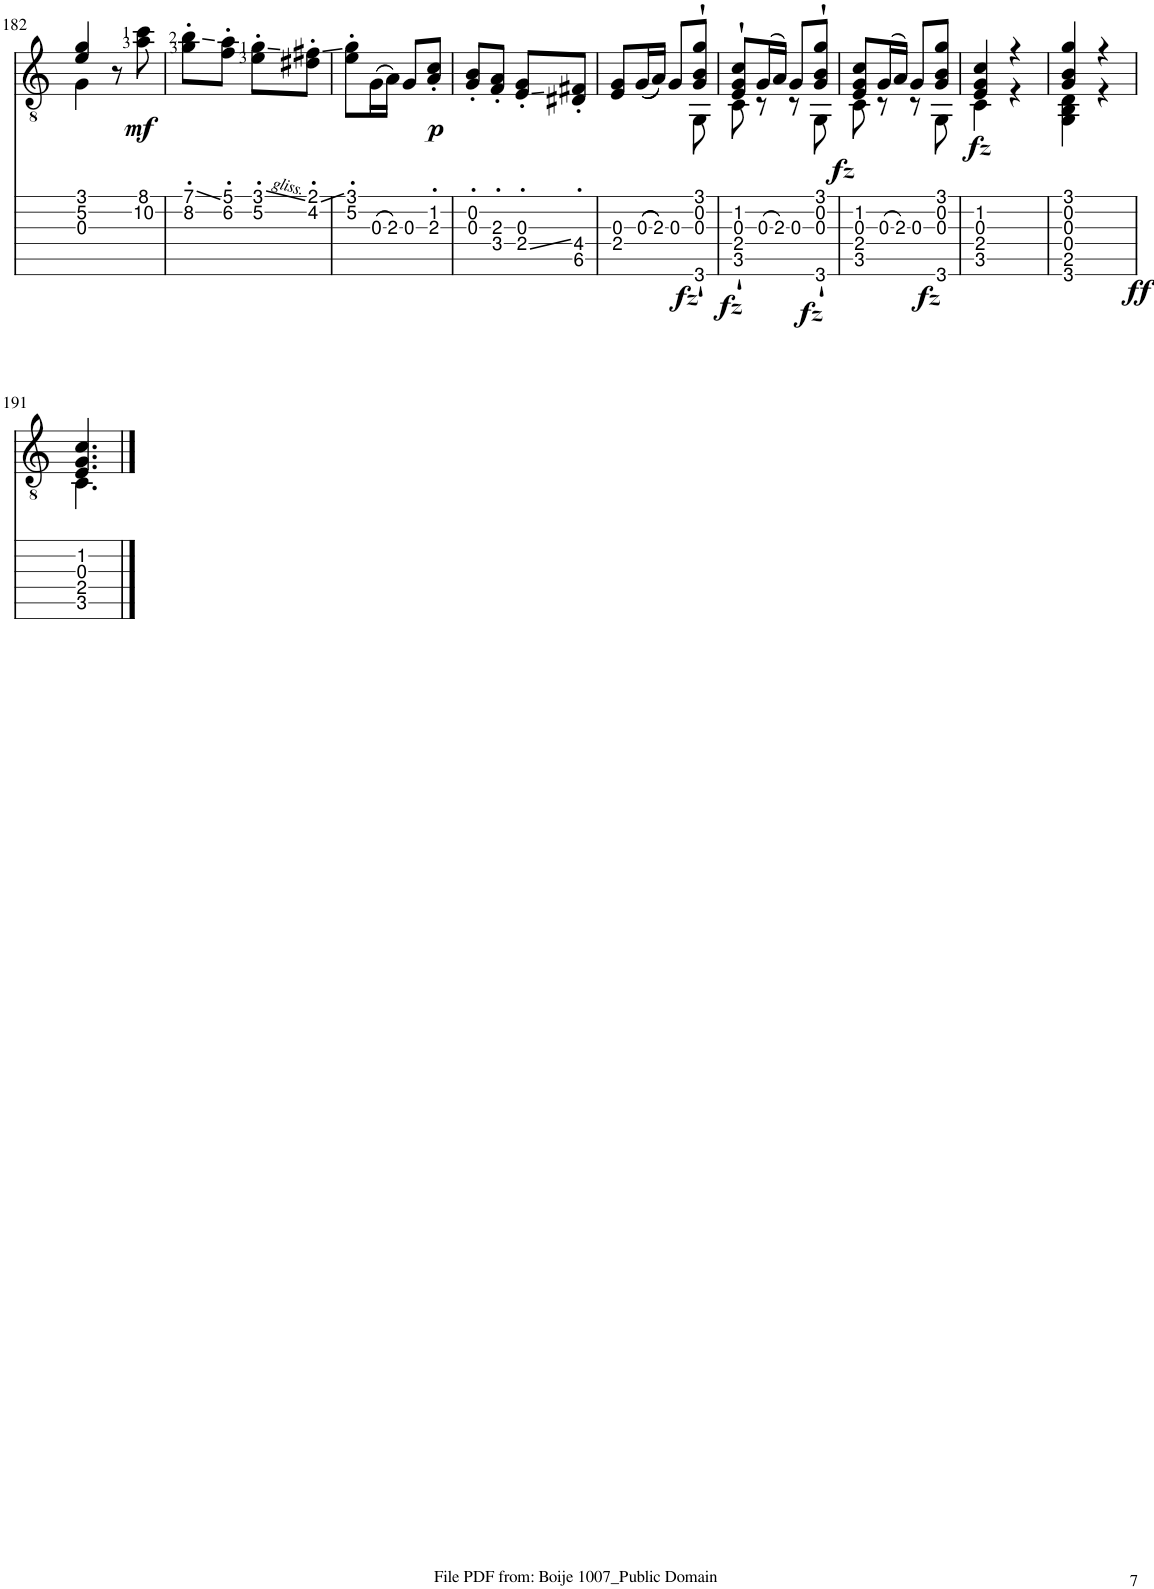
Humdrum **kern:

**kern	**kern	**dynam
*part1	*part1	*part1
*staff2	*staff1	*staff1/2
*I"Guitar	*	*
*I'Guit.	*	*
!!LO:PB:g=z
*	*clefGv2	*
*k[]	*k[]	*
*M2/4	*M2/4	*
=182	=182	=182
*^	*^	*
4e 4g	4G	4e/ 4g/	4G\	.
8r	4ryy	8r	4ryy	.
!	!	!	!	!LO:DY:b
8a 8cc	.	8a\ 8cc\	.	mf
*v	*v	*	*	*
*	*v	*v	*
=183	=183	=183
8g'\ 8b'\L	8g\' 8b\'L	.
8f'\ 8a'\J	8f\' 8a\'J	.
8e'\ 8g'\L	8e\' 8g\'L	.
8d#'\ 8f#'\J	8d#X\' 8f#X\'J	.
=184	=184	=184
8e'\ 8g'\L	8e\' 8g\'L	.
16GL	(16G\L	.
16AJJ	16A\JJ)	.
8GL	8G/L	.
!	!	!LO:DY:b
8A'\ 8c'\J	8A/' 8c/'J	p
=185	=185	=185
8G'\ 8B'\L	8G/' 8B/'L	.
8F'\ 8A'\J	8F/' 8A/'J	.
8E'\ 8G'\L	8E/' 8G/'L	.
8D#'\ 8F#'\J	8D#X/' 8F#X/'J	.
=186	=186	=186
*^	*^	*
8E\ 8G\L	4.ryy	8E/ 8G/L	4.ryy	.
16GL	.	((16G/L	.	.
16AJJ	.	16A/JJ))	.	.
8GL	.	8G/L	.	.
!	!	!	!	!LO:DY:b=2
!	!	!	!	!LO:DY:n=1:b=2
8G`\ 8B`\ 8g`\J	8GG	8G/` 8B/` 8g/`J	8GG\	fz fz
=187	=187	=187	=187	=187
8E`\ 8G`\ 8c`\L	8C	8E/` 8G/` 8c/`L	8C\	.
16GL	8r	(16G/L	8r	.
16AJJ	.	16A/JJ)	.	.
8GL	8r	8G/L	8r	.
!	!	!	!	!LO:DY:b=2
8G`\ 8B`\ 8g`\J	8GG	8G/` 8B/` 8g/`J	8GG\	fz
=188	=188	=188	=188	=188
!	!	!	!	!LO:DY:b
8E\ 8G\ 8c\L	8C	8E/ 8G/ 8c/L	8C\	fz
16GL	8r	(16G/L	8r	.
16AJJ	.	16A/JJ)	.	.
8GL	8r	8G/L	8r	.
!	!	!	!	!LO:DY:b=2
8G\ 8B\ 8g\J	8GG	8G/ 8B/ 8g/J	8GG\	fz
=189	=189	=189	=189	=189
!	!	!	!	!LO:DY:b
4E 4G 4c	4C	4E/ 4G/ 4c/	4C\	fz
!	!	!	!	!LO:DY:b=2
4r	4r	4r	4r	ff
=190	=190	=190	=190	=190
4G 4B 4g	4GG 4BB 4D	4G/ 4B/ 4g/	4GG\ 4BB\ 4D\	.
4r	4r	4r	4r	.
!!LO:LB:g=z	!!
=191	=191	=191	=191	=191
4.E 4.G 4.c	4.C	4.E/ 4.G/ 4.c/	4.C\	.
*v	*v	*	*	*
*	*v	*v	*
==	==	==
*-	*-	*-
